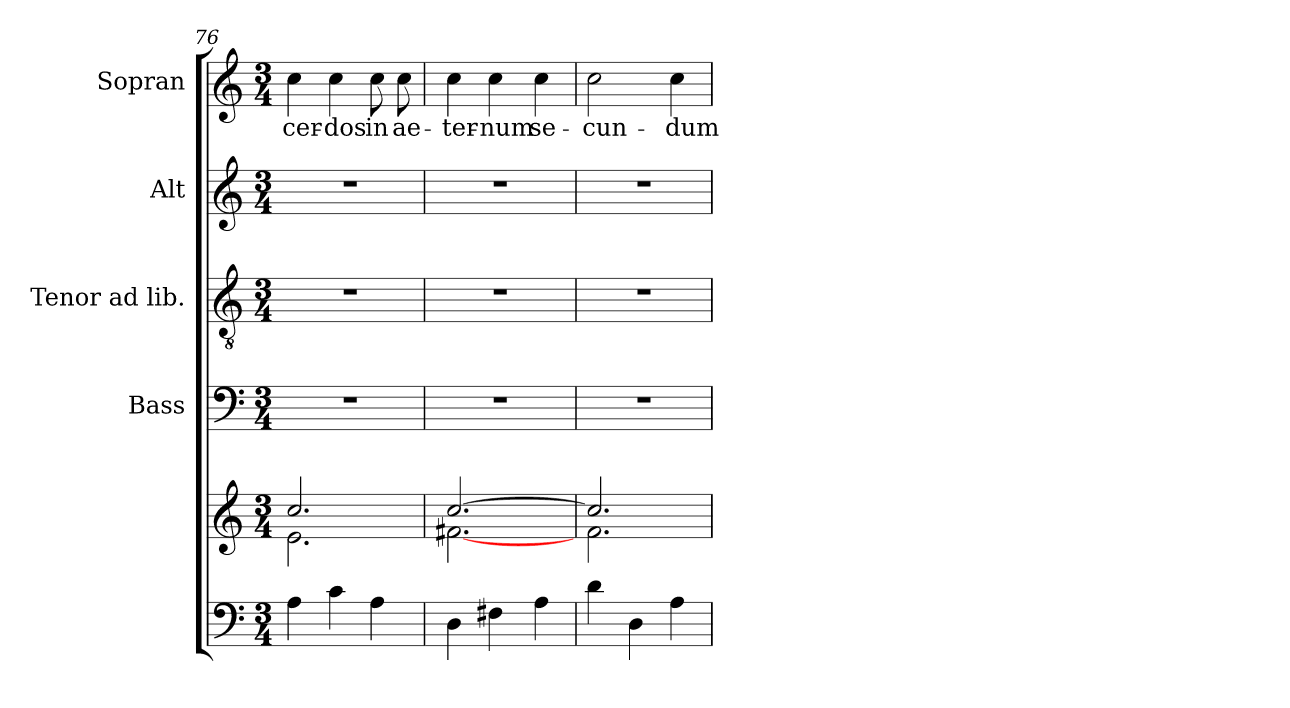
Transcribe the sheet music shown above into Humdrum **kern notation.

**kern	**kern	**kern	**kern	**kern	**kern	**text
*part5	*part5	*part4	*part3	*part2	*part1	*part1
*staff6	*staff5	*staff4	*staff3	*staff2	*staff1	*staff1
*	*	*I"Bass	*I"Tenor ad lib.	*I"Alt	*I"Sopran	*
*	*	*I'B.	*I'T.	*I'A.	*I'S.	*
!!LO:LB:g=z
*clefF4	*clefG2	*clefF4	*clefGv2	*clefG2	*clefG2	*
*k[]	*k[]	*k[]	*k[]	*k[]	*k[]	*
*C:	*C:	*C:	*C:	*C:	*C:	*
*M3/4	*M3/4	*M3/4	*M3/4	*M3/4	*M3/4	*
=76	=76	=76	=76	=76	=76	=76
*	*^	*	*	*	*	*
!	!	!	!	!	!	!	!LO:LY:b
4A\	2.cc/	2.e\	2.r	2.r	2.r	4cc\	-cer-
!	!	!	!	!	!	!	!LO:LY:b
4c\	.	.	.	.	.	4cc\	-dos
!	!	!	!	!	!	!	!LO:LY:b
4A\	.	.	.	.	.	8cc\	in
!	!	!	!	!	!	!	!LO:LY:b
.	.	.	.	.	.	8cc\	ae-
=77	=77	=77	=77	=77	=77	=77	=77
!	!	!	!	!	!	!	!LO:LY:b
4D\	[>2.cc/	[<2.f#X\	2.r	2.r	2.r	4cc\	-ter-
!	!	!	!	!	!	!	!LO:LY:b
4F#X\	.	.	.	.	.	4cc\	-num
!	!	!	!	!	!	!	!LO:LY:b
4A\	.	.	.	.	.	4cc\	se-
=78	=78	=78	=78	=78	=78	=78	=78
!	!	!	!	!	!	!	!LO:LY:b
4d\	2.cc/]	2.f\	2.r	2.r	2.r	2cc\	-cun-
4D\	.	.	.	.	.	.	.
!	!	!	!	!	!	!	!LO:LY:b
4A\	.	.	.	.	.	4cc\	-dum
*	*v	*v	*	*	*	*	*
=	=	=	=	=	=	=
*-	*-	*-	*-	*-	*-	*-
